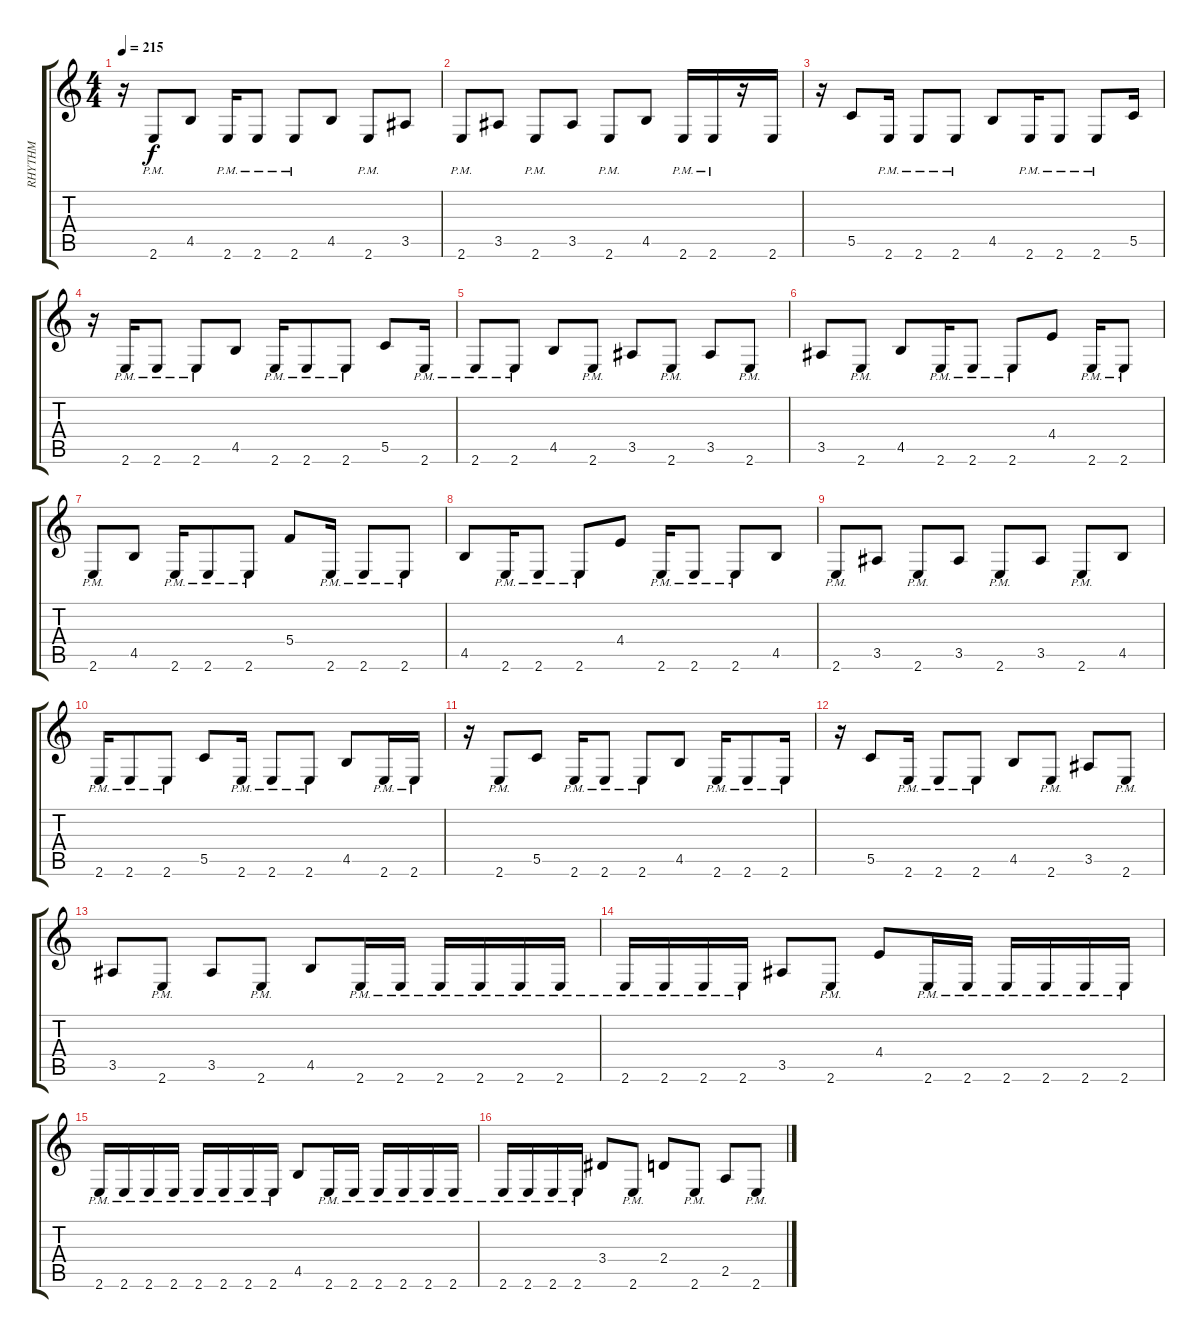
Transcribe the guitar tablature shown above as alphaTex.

\track ("RHYTHM" "RHYTHM") {instrument distortionguitar}
\staff {score tabs}
\tuning (D4 A3 F3 C3 G2 D2) {hide}
\ts (4 4)
\tempo 215
\clef g2
\ks c
r.16{dy f} 2.6{pm}.8 4.5.8 2.6{pm}.16 2.6{pm}.8 2.6{pm}.8 4.5.8 2.6{pm}.8 3.5.8 |
2.6{pm}.8 3.5.8 2.6{pm}.8 3.5.8 2.6{pm}.8 4.5.8 2.6{pm}.16 2.6{pm}.16 r.16 2.6.16 |
r.16 5.5.8 2.6{pm}.16 2.6{pm}.8 2.6{pm}.8 4.5.8 2.6{pm}.16 2.6{pm}.8 2.6{pm}.8 5.5.16 |
r.16 2.6{pm}.16 2.6{pm}.8 2.6{pm}.8 4.5.8 2.6{pm}.16 2.6{pm}.8 2.6{pm}.8 5.5.8 2.6{pm}.16 |
2.6{pm}.8 2.6{pm}.8 4.5.8 2.6{pm}.8 3.5.8 2.6{pm}.8 3.5.8 2.6{pm}.8 |
3.5.8 2.6{pm}.8 4.5.8 2.6{pm}.16 2.6{pm}.8 2.6{pm}.8 4.4.8 2.6{pm}.16 2.6{pm}.8 |
2.6{pm}.8 4.5.8 2.6{pm}.16 2.6{pm}.8 2.6{pm}.8 5.4.8 2.6{pm}.16 2.6{pm}.8 2.6{pm}.8 |
4.5.8 2.6{pm}.16 2.6{pm}.8 2.6{pm}.8 4.4.8 2.6{pm}.16 2.6{pm}.8 2.6{pm}.8 4.5.8 |
2.6{pm}.8 3.5.8 2.6{pm}.8 3.5.8 2.6{pm}.8 3.5.8 2.6{pm}.8 4.5.8 |
2.6{pm}.16 2.6{pm}.8 2.6{pm}.8 5.5.8 2.6{pm}.16 2.6{pm}.8 2.6{pm}.8 4.5.8 2.6{pm}.16 2.6{pm}.16 |
r.16 2.6{pm}.8 5.5.8 2.6{pm}.16 2.6{pm}.8 2.6{pm}.8 4.5.8 2.6{pm}.16 2.6{pm}.8 2.6{pm}.16 |
r.16 5.5.8 2.6{pm}.16 2.6{pm}.8 2.6{pm}.8 4.5.8 2.6{pm}.8 3.5.8 2.6{pm}.8 |
3.5.8 2.6{pm}.8 3.5.8 2.6{pm}.8 4.5.8 2.6{pm}.16 2.6{pm}.16 2.6{pm}.16 2.6{pm}.16 2.6{pm}.16 2.6{pm}.16 |
2.6{pm}.16 2.6{pm}.16 2.6{pm}.16 2.6{pm}.16 3.5.8 2.6{pm}.8 4.4.8 2.6{pm}.16 2.6{pm}.16 2.6{pm}.16 2.6{pm}.16 2.6{pm}.16 2.6{pm}.16 |
2.6{pm}.16 2.6{pm}.16 2.6{pm}.16 2.6{pm}.16 2.6{pm}.16 2.6{pm}.16 2.6{pm}.16 2.6{pm}.16 4.5.8 2.6{pm}.16 2.6{pm}.16 2.6{pm}.16 2.6{pm}.16 2.6{pm}.16 2.6{pm}.16 |
2.6{pm}.16 2.6{pm}.16 2.6{pm}.16 2.6{pm}.16 3.4.8 2.6{pm}.8 2.4.8 2.6{pm}.8 2.5.8 2.6{pm}.8
